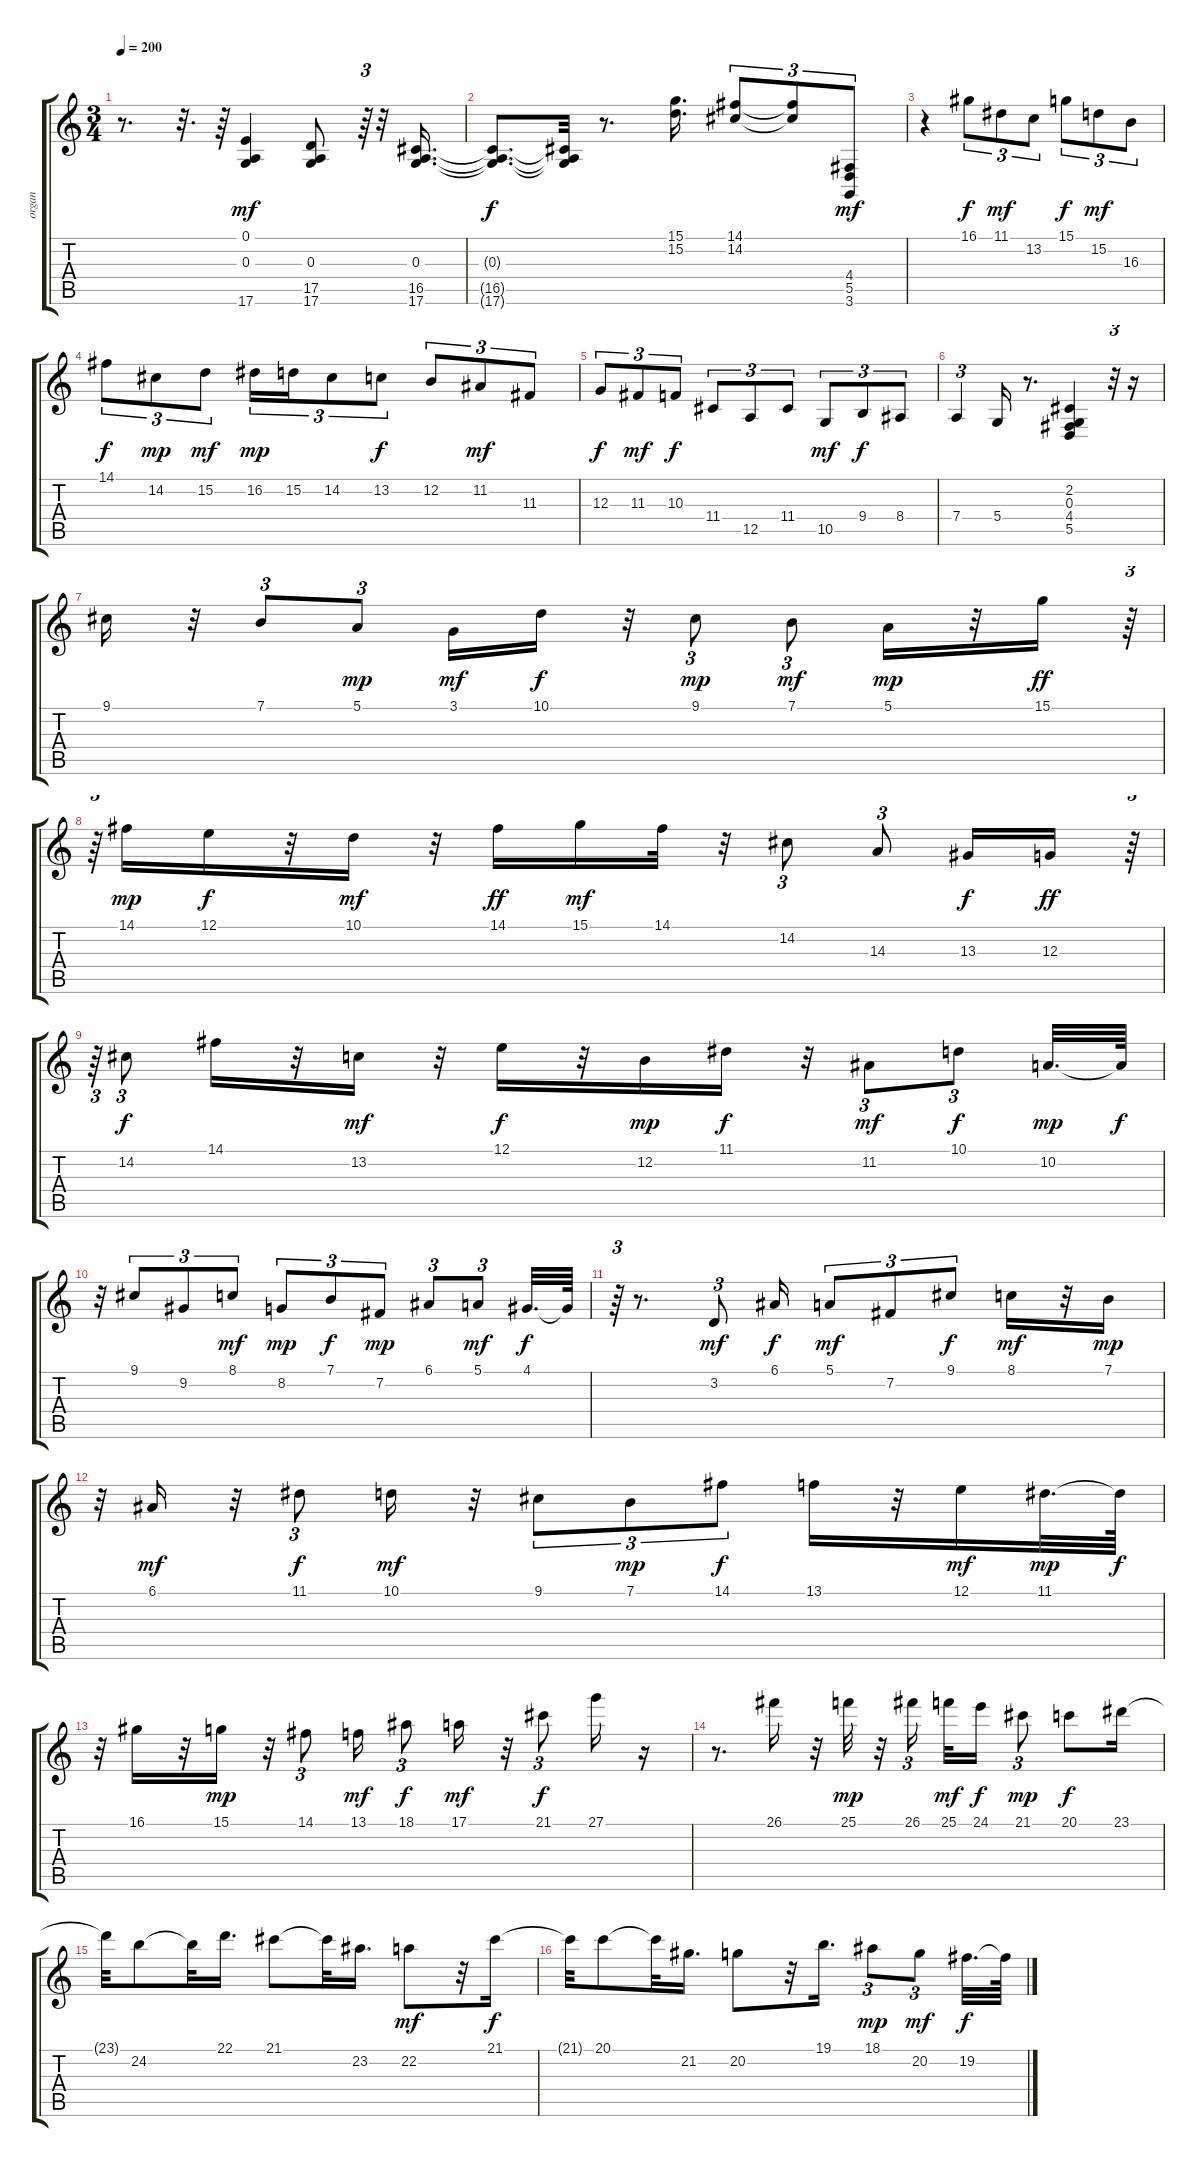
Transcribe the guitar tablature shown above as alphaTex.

\track ("organ" "organ") {instrument rockorgan}
\staff {score tabs}
\tuning (E4 B3 G3 D3 A2 E2) {hide}
\ts (3 4)
\tempo 200
\clef g2
\ks c
r.8{d dy f} r.32{d} r.64 (0.1 0.3 17.6).4{dy mf} (0.3 17.5 17.6).8 r.64{tu (3 2)} r.32 (0.3 16.5 17.6).16{d} |
(0.3{t} 16.5{t} 17.6{t}).8{d dy f} (0.3{t} 16.5{t} 17.6{t}).32 r.8{d} (15.1 15.2).16{d} (14.1 14.2).8{tu (3 2)} (14.1{t} 14.2{t}).8{tu (3 2)} (4.4 5.5 3.6).8{tu (3 2) dy mf} |
r.4 16.1.8{tu (3 2) dy f} 11.1.8{tu (3 2) dy mf} 13.2.8{tu (3 2)} 15.1.8{tu (3 2) dy f} 15.2.8{tu (3 2) dy mf} 16.3.8{tu (3 2)} |
14.1.8{tu (3 2) dy f} 14.2.8{tu (3 2) dy mp} 15.2.8{tu (3 2) dy mf} 16.2.16{tu (3 2) dy mp} 15.2.16{tu (3 2)} 14.2.8{tu (3 2)} 13.2.8{tu (3 2) dy f} 12.2.8{tu (3 2)} 11.2.8{tu (3 2) dy mf} 11.3.8{tu (3 2)} |
12.3.8{tu (3 2) dy f} 11.3.8{tu (3 2) dy mf} 10.3.8{tu (3 2) dy f} 11.4.8{tu (3 2)} 12.5.8{tu (3 2)} 11.4.8{tu (3 2)} 10.5.8{tu (3 2) dy mf} 9.4.8{tu (3 2) dy f} 8.4.8{tu (3 2)} |
7.4.4{tu (3 2)} 5.4.16 r.8{d} (2.2 0.3 4.4 5.5).4 r.32{tu (3 2)} r.16 |
9.1.16 r.32 7.1.8{tu (3 2)} 5.1.8{tu (3 2) dy mp} 3.1.16{dy mf} 10.1.16{dy f} r.32 9.1.8{tu (3 2) dy mp} 7.1.8{tu (3 2) dy mf} 5.1.16{dy mp} r.32 15.1.16{dy ff} r.64{tu (3 2)} |
r.64{tu (3 2)} 14.1.16{dy mp} 12.1.16{dy f} r.32 10.1.16{dy mf} r.32 14.1.16{dy ff} 15.1.16{dy mf} 14.1.32 r.32 14.2.8{tu (3 2)} 14.3.8{tu (3 2)} 13.3.16{dy f} 12.3.16{dy ff} r.64{tu (3 2)} |
r.64{tu (3 2)} 14.2.8{tu (3 2) dy f} 14.1.16 r.32 13.2.16{dy mf} r.32 12.1.16{dy f} r.32 12.2.16{dy mp} 11.1.16{dy f} r.32 11.2.8{tu (3 2) dy mf} 10.1.8{tu (3 2) dy f} 10.2.32{d dy mp} 10.2{t}.64{dy f} |
r.32 9.1.8{tu (3 2)} 9.2.8{tu (3 2)} 8.1.8{tu (3 2) dy mf} 8.2.8{tu (3 2) dy mp} 7.1.8{tu (3 2) dy f} 7.2.8{tu (3 2) dy mp} 6.1.8{tu (3 2)} 5.1.8{tu (3 2) dy mf} 4.1.32{d dy f} 4.1{t}.64 |
r.64{tu (3 2)} r.8{d} 3.2.8{tu (3 2) dy mf} 6.1.16{dy f} 5.1.8{tu (3 2) dy mf} 7.2.8{tu (3 2)} 9.1.8{tu (3 2) dy f} 8.1.16{dy mf} r.32 7.1.16{dy mp} |
r.32{tu (3 2)} 6.1.16{dy mf} r.32 11.1.8{tu (3 2) dy f} 10.1.16{dy mf} r.32 9.1.8{tu (3 2)} 7.1.8{tu (3 2) dy mp} 14.1.8{tu (3 2) dy f} 13.1.16 r.32 12.1.16{dy mf} 11.1.32{d dy mp} 11.1{t}.64{dy f} |
r.32 16.1.16 r.32 15.1.16{dy mp} r.32 14.1.8{tu (3 2)} 13.1.16{dy mf} 18.1.8{tu (3 2) dy f} 17.1.16{dy mf} r.32 21.1.8{tu (3 2) dy f} 27.1.16 r.16 |
r.8{d} 26.1.16 r.32 25.1.32{dy mp} r.32 26.1.16{tu (3 2)} 25.1.32{dy mf} 24.1.16{dy f} 21.1.8{tu (3 2) dy mp} 20.1.8{dy f} 23.1.16 |
23.1{t}.32 24.2.8 24.2{t}.32 22.1.16{d} 21.1.8 21.1{t}.32 23.2.16{d} 22.2.8{dy mf} r.32 21.1.16{dy f} |
21.1{t}.32 20.1.8 20.1{t}.32 21.2.16{d} 20.2.8 r.32 19.1.16{d} 18.1.8{tu (3 2) dy mp} 20.2.8{tu (3 2) dy mf} 19.2.32{d dy f} 19.2{t}.64
